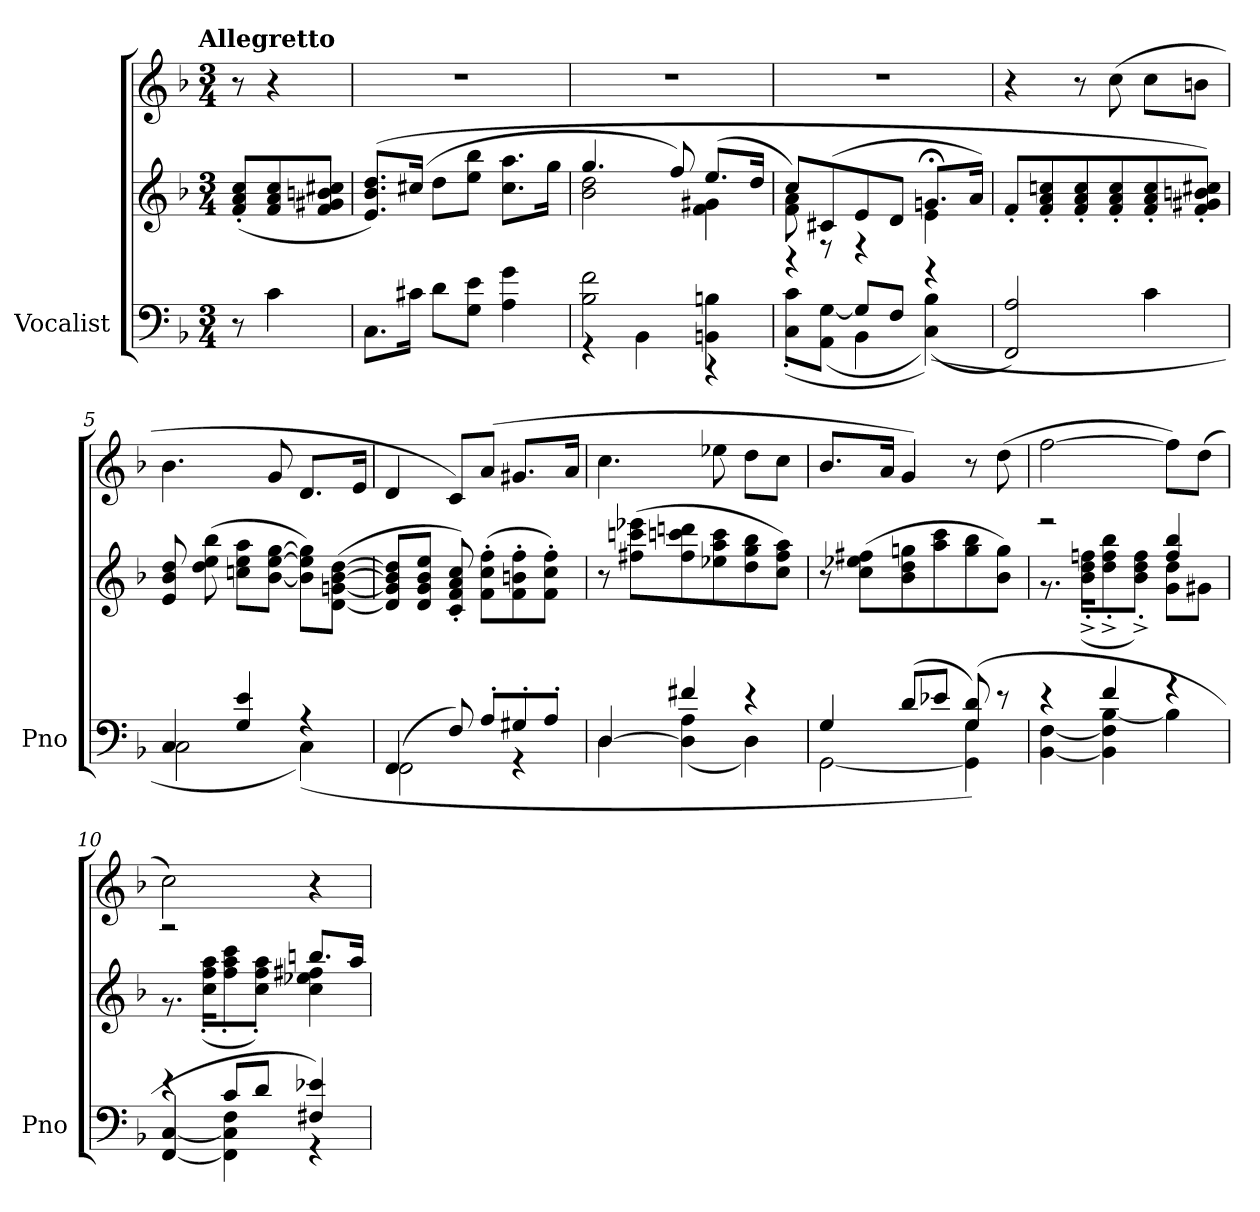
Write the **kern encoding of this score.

**kern	**kern	**kern
*part1	*part1	*part1
*staff3	*staff2	*staff1
*I"Vocalist	*	*
*I'Pno	*	*
*clefF4	*clefG2	*clefG2
*k[b-]	*k[b-]	*k[b-]
*F:	*F:	*F:
!!LO:TX:omd:t=Allegretto
*M3/4	*M3/4	*M3/4
*MM92	*MM92	*MM92
=	=	=
8r	(8f'/ 8a'/ 8cc'/L	8r
4c\	8f/ 8a/ 8cc/	4r
.	8f/ 8g#X/ 8bn/ 8cc#X/J	.
=1	=1	=1
8.C\L	(8.e/ 8.b-/ 8.dd/L)	2.r
16c#X\Jk	(16cc#X/Jk	.
8d\L	8dd\L	.
8G\ 8e\J	8ee\ 8bb-\J	.
4A\ 4g\	8.cc#\ 8.aa\L	.
.	16gg\Jk	.
=2	=2	=2
*^	*^	*
2B-\ 2f\	4r	4.gg/	2b-\ 2dd\	2.r
.	4BB-\	.	.	.
.	.	8ff/)	.	.
4BBn\ 4Bn\	4r	(8.ee/L	4f\ 4g#X\	.
.	.	16dd/Jk	.	.
=3	=3	=3	=3	=3
4r	(8C'\ 8c'\L	8cc/L)	8f\ 8a\	2.r
.	(8AA\ [8G\J	(8c#X/	8r	.
8G/L]	4BB-\	8e/	4r	.
8F/J	.	8d/J	.	.
4r	((4C\ 4B-\))	8.gn;</L	4e\	.
.	.	16a/Jk)	.	.
*v	*v	*	*	*
*	*v	*v	*
=4	=4	=4
2FF/ 2A/)	8f'/L	4r
.	8f'/ 8a'/ 8ccn'/	.
.	8f'/ 8a'/ 8cc'/	8r
.	8f'/ 8a'/ 8cc'/	(8cc\
4c\	8f'/ 8a'/ 8cc'/	8cc\L
.	8f'/ 8g#X'/ 8bn'/ 8cc#X'/J)	8bn\J
=5	=5	=5
*^	*	*
4C/	2C\	8e/ 8b-/ 8dd/	4.b-\
.	.	(8dd\ 8ee\ 8bb-\	.
4G/ 4e/	.	8ccn\ 8ee\ 8aa\L	.
.	.	[8b-\ [8ee\ [8gg\J	8g/
4r	(4C\)	8b-]\ 8ee]\ 8gg]\L)	8.d/L
.	.	([8d\ [8gn\ [8b-\ [8dd\J	.
.	.	.	16e/Jk
=6	=6	=6	=6
(4FF/	2FF\	8d]/ 8g]/ 8b-]/ 8dd]/L	4d/
.	.	8d/ 8g/ 8b-/ 8ee/J	.
8F/)	.	8c'/ 8f'/ 8a'/ 8cc'/)	8c/L)
8A'/L	.	(8f'\ 8cc'\ 8ff'\L	(8a/J
8G#X'/	4r	8f'\ 8bn'\ 8ff'\	8.g#X/L
8A'/J	.	8f'\ 8cc'\ 8ff'\J)	.
.	.	.	16a/Jk
=7	=7	=7	=7
[4D/	4D\	8r	4.cc\
.	.	(8ff#X\ 8cccn\ 8eee-X\L	.
4f#X/	(4D]\ 4A\	8ff#\ 8cccn\ 8dddn\	.
.	.	8ee-X\ 8aa\ 8ccc\	8ee-X\
4r	4D\)	8dd\ 8gg\ 8bb-\	8dd\L
.	.	8cc\ 8ff#\ 8aa\J)	8cc\J
=8	=8	=8	=8
4G/	[2GG\	8r	8.b-/L
.	.	(8cc\ 8ee-X\ 8ff#X\L	.
.	.	.	16a/Jk
(8d/L	.	8b-\ 8dd\ 8ggn\	4g/)
8e-X/J	.	8aa\ 8ccc\	.
(8G/ 8d/))	4GG]\ 4G\	8gg\ 8bb-\	8r
8r	.	8b-\ 8gg\J)	(8dd\
=9	=9	=9	=9
*	*	*^	*
4r	[4BB-\ [4F\	2r	8.r	[2ff\
.	.	.	(16b-'^\ 16dd'^\ 16ffn'^\KL	.
4f/	4BB-]\ 4F]\ [4B-\	.	8dd'^\ 8ff'^\ 8bb-'^\	.
.	.	.	8b-'^\ 8dd'^\ 8ff'^\J)	.
4r	4B-\]	4ff/ 4bb-/	8g\ 8dd\L	8ff\L])
.	.	.	8g#X\J	(8dd\J
=10	=10	=10	=10	=10
4r	[4FF/ [4C/	2r	8.r	2cc\)
.	.	.	(16cc'\ 16ff'\ 16aa'\KL	.
8c/L	4FF]\ 4C]\ 4F\	.	8ff'\ 8aa'\ 8ccc'\	.
8d/J	.	.	8cc'\ 8ff'\ 8aa'\J)	.
4F#X/ 4e-X/)	4r	8.bbn/L	4cc\ 4ee-X\ 4ff#X\	4r
.	.	16aa/Jk	.	.
*v	*v	*	*	*
*	*v	*v	*
=	=	=
*-	*-	*-
